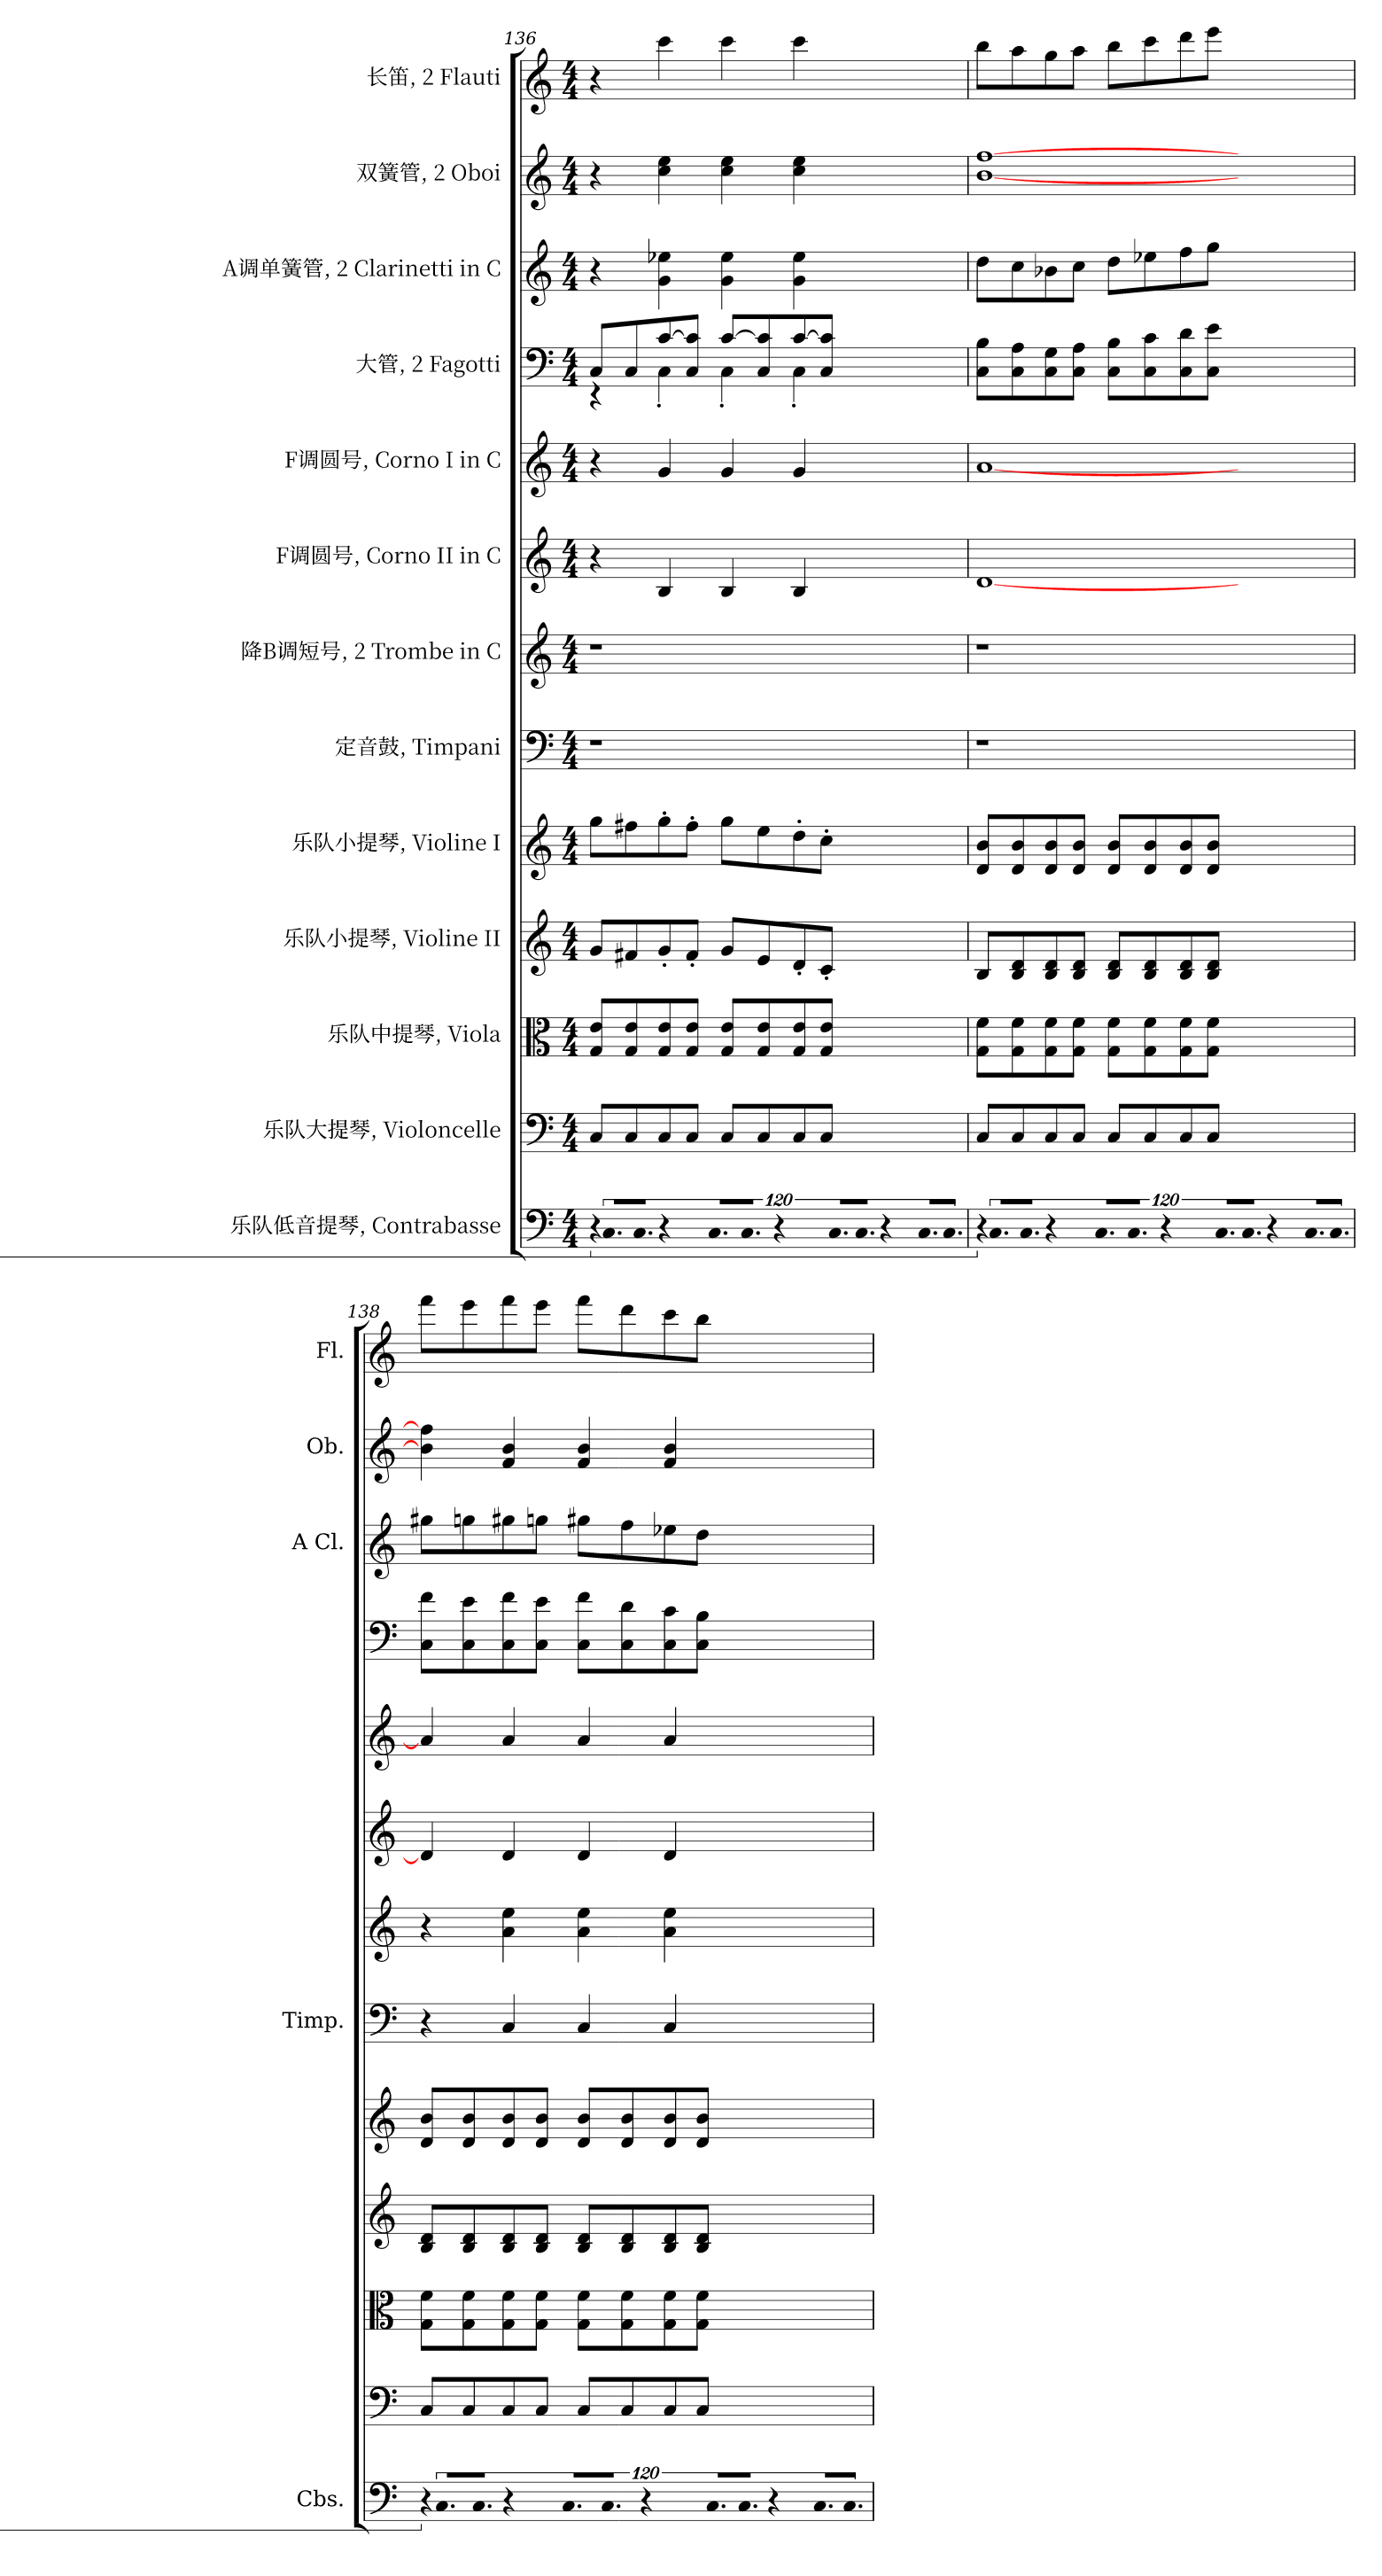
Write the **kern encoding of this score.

**kern	**kern	**kern	**kern	**kern	**kern	**kern	**kern	**kern	**kern	**kern	**kern	**kern
*part13	*part12	*part11	*part10	*part9	*part8	*part7	*part6	*part5	*part4	*part3	*part2	*part1
*staff13	*staff12	*staff11	*staff10	*staff9	*staff8	*staff7	*staff6	*staff5	*staff4	*staff3	*staff2	*staff1
*I"乐队低音提琴, Contrabasse	*I"乐队大提琴, Violoncelle	*I"乐队中提琴, Viola	*I"乐队小提琴, Violine II	*I"乐队小提琴, Violine I	*I"定音鼓, Timpani	*I"降B调短号, 2 Trombe in C	*I"F调圆号, Corno II in C	*I"F调圆号, Corno I in C	*I"大管, 2 Fagotti	*I"A调单簧管, 2 Clarinetti in C	*I"双簧管, 2 Oboi	*I"长笛, 2 Flauti
*I'Cbs.	*	*	*	*	*I'Timp.	*	*	*	*	*I'A Cl.	*I'Ob.	*I'Fl.
*clefF4	*clefF4	*clefC3	*clefG2	*clefG2	*clefF4	*clefG2	*clefG2	*clefG2	*clefF4	*clefG2	*clefG2	*clefG2
*ITrd7c12	*	*	*	*	*	*ITrd1c2	*ITrd4c7	*ITrd4c7	*	*ITrd2c3	*	*
*k[]	*k[]	*k[]	*k[]	*k[]	*k[]	*k[b-e-]	*k[b-]	*k[b-]	*k[]	*k[f#c#g#]	*k[]	*k[]
*M4/4	*M4/4	*M4/4	*M4/4	*M4/4	*M4/4	*M4/4	*M4/4	*M4/4	*M4/4	*M4/4	*M4/4	*M4/4
*MM198	*MM198	*MM198	*MM198	*MM198	*MM198	*MM198	*MM198	*MM198	*MM198	*MM198	*MM198	*MM198
=136	=136	=136	=136	=136	=136	=136	=136	=136	=136	=136	=136	=136
!LO:N:vis=32	!	!	!	!	!	!	!	!	!	!	!	!
*	*	*	*	*	*	*	*	*	*^	*	*	*
640%23r	8C/L	8G/ 8e/L	8g/L	8gg\L	1r	1r	4r	4r	8C/L	4r	4r	4r	4r
!LO:N:vis=16.	!	!	!	!	!	!	!	!	!	!	!	!	!
960%103CC/LL	.	.	.	.	.	.	.	.	.	.	.	.	.
.	8C/	8G/ 8e/	8f#X/	8ff#X\	.	.	.	.	8C/	.	.	.	.
!LO:N:vis=16.	!	!	!	!	!	!	!	!	!	!	!	!	!
960%103CC/JJ	.	.	.	.	.	.	.	.	.	.	.	.	.
.	8C/	8G/ 8e/	8g'/	8gg'\	.	.	4E/	4c/	[8c/	4C'\	4e\ 4ccn\	4cc\ 4ee\	4ccc\
!LO:N:vis=32	!	!	!	!	!	!	!	!	!	!	!	!	!
640%23r	.	.	.	.	.	.	.	.	.	.	.	.	.
!LO:N:vis=16.	!	!	!	!	!	!	!	!	!	!	!	!	!
960%103CC/LL	.	.	.	.	.	.	.	.	.	.	.	.	.
.	8C/J	8G/ 8e/J	8f#'/J	8ff#'\J	.	.	.	.	8C/ 8c/]J	.	.	.	.
!LO:N:vis=16.	!	!	!	!	!	!	!	!	!	!	!	!	!
960%103CC/JJ	.	.	.	.	.	.	.	.	.	.	.	.	.
*	*	*	*	*	*	*	*	*	*	*	*	*	*MM213
.	8C/L	8G/ 8e/L	8g/L	8gg\L	.	.	4E/	4c/	[8c/L	4C'\	4e\ 4cc\	4cc\ 4ee\	4ccc\
!LO:N:vis=32	!	!	!	!	!	!	!	!	!	!	!	!	!
640%23r	.	.	.	.	.	.	.	.	.	.	.	.	.
!LO:N:vis=16.	!	!	!	!	!	!	!	!	!	!	!	!	!
960%103CC/LL	.	.	.	.	.	.	.	.	.	.	.	.	.
.	8C/	8G/ 8e/	8e/	8ee\	.	.	.	.	8C/ 8c/]	.	.	.	.
!LO:N:vis=16.	!	!	!	!	!	!	!	!	!	!	!	!	!
960%103CC/JJ	.	.	.	.	.	.	.	.	.	.	.	.	.
.	8C/	8G/ 8e/	8d'/	8dd'\	.	.	4E/	4c/	[8c/	4C'\	4e\ 4cc\	4cc\ 4ee\	4ccc\
!LO:N:vis=32	!	!	!	!	!	!	!	!	!	!	!	!	!
640%23r	.	.	.	.	.	.	.	.	.	.	.	.	.
!LO:N:vis=16.	!	!	!	!	!	!	!	!	!	!	!	!	!
960%103CC/LL	.	.	.	.	.	.	.	.	.	.	.	.	.
.	8C/J	8G/ 8e/J	8c'/J	8cc'\J	.	.	.	.	8C/ 8c/]J	.	.	.	.
!LO:N:vis=16.	!	!	!	!	!	!	!	!	!	!	!	!	!
960%103CC/JJ	.	.	.	.	.	.	.	.	.	.	.	.	.
.	480ryy	480ryy	480ryy	480ryy	480ryy	480ryy	480ryy	480ryy	480ryy	480ryy	480ryy	480ryy	480ryy
*	*	*	*	*	*	*	*	*	*v	*v	*	*	*
!!LO:PB:g=z
=137	=137	=137	=137	=137	=137	=137	=137	=137	=137	=137	=137	=137
*	*	*	*	*	*	*	*	*	*	*	*	*MM198
*	*	*	*	*	*	*	*	*	*^	*	*	*
!LO:N:vis=32	!	!	!	!	!	!	!	!	!	!	!	!	!
*	*	*	*	*	*	*	*	*	*v	*v	*	*	*
640%23r	8C/L	8G\ 8f\L	8B/L	8d/ 8b/L	1r	1r	[1G	[1d	8C\ 8B\L	8b\L	[1b [1ff	8bb\L
!LO:N:vis=16.	!	!	!	!	!	!	!	!	!	!	!	!
960%103CC/LL	.	.	.	.	.	.	.	.	.	.	.	.
.	8C/	8G\ 8f\	8B/ 8d/	8d/ 8b/	.	.	.	.	8C\ 8A\	8a\	.	8aa\
!LO:N:vis=16.	!	!	!	!	!	!	!	!	!	!	!	!
960%103CC/JJ	.	.	.	.	.	.	.	.	.	.	.	.
.	8C/	8G\ 8f\	8B/ 8d/	8d/ 8b/	.	.	.	.	8C\ 8G\	8gn\	.	8gg\
!LO:N:vis=32	!	!	!	!	!	!	!	!	!	!	!	!
640%23r	.	.	.	.	.	.	.	.	.	.	.	.
!LO:N:vis=16.	!	!	!	!	!	!	!	!	!	!	!	!
960%103CC/LL	.	.	.	.	.	.	.	.	.	.	.	.
.	8C/J	8G\ 8f\J	8B/ 8d/J	8d/ 8b/J	.	.	.	.	8C\ 8A\J	8a\J	.	8aa\J
!LO:N:vis=16.	!	!	!	!	!	!	!	!	!	!	!	!
960%103CC/JJ	.	.	.	.	.	.	.	.	.	.	.	.
*	*	*	*	*	*	*	*	*	*	*	*	*MM213
.	8C/L	8G\ 8f\L	8B/ 8d/L	8d/ 8b/L	.	.	.	.	8C\ 8B\L	8b\L	.	8bb\L
!LO:N:vis=32	!	!	!	!	!	!	!	!	!	!	!	!
640%23r	.	.	.	.	.	.	.	.	.	.	.	.
!LO:N:vis=16.	!	!	!	!	!	!	!	!	!	!	!	!
960%103CC/LL	.	.	.	.	.	.	.	.	.	.	.	.
.	8C/	8G\ 8f\	8B/ 8d/	8d/ 8b/	.	.	.	.	8C\ 8c\	8ccn\	.	8ccc\
!LO:N:vis=16.	!	!	!	!	!	!	!	!	!	!	!	!
960%103CC/JJ	.	.	.	.	.	.	.	.	.	.	.	.
.	8C/	8G\ 8f\	8B/ 8d/	8d/ 8b/	.	.	.	.	8C\ 8d\	8dd\	.	8ddd\
!LO:N:vis=32	!	!	!	!	!	!	!	!	!	!	!	!
640%23r	.	.	.	.	.	.	.	.	.	.	.	.
!LO:N:vis=16.	!	!	!	!	!	!	!	!	!	!	!	!
960%103CC/LL	.	.	.	.	.	.	.	.	.	.	.	.
.	8C/J	8G\ 8f\J	8B/ 8d/J	8d/ 8b/J	.	.	.	.	8C\ 8e\J	8ee\J	.	8eee\J
!LO:N:vis=16.	!	!	!	!	!	!	!	!	!	!	!	!
960%103CC/JJ	.	.	.	.	.	.	.	.	.	.	.	.
.	480ryy	480ryy	480ryy	480ryy	480ryy	480ryy	480ryy	480ryy	480ryy	480ryy	480ryy	480ryy
=138	=138	=138	=138	=138	=138	=138	=138	=138	=138	=138	=138	=138
*	*	*	*	*	*	*	*	*	*	*	*	*MM198
!LO:N:vis=32	!	!	!	!	!	!	!	!	!	!	!	!
640%23r	8C/L	8G\ 8f\L	8B/ 8d/L	8d/ 8b/L	4r	4r	4G/]	4d/]	8C\ 8f\L	8ee#X\L	4b\] 4ff\]	8fff\L
!LO:N:vis=16.	!	!	!	!	!	!	!	!	!	!	!	!
960%103CC/LL	.	.	.	.	.	.	.	.	.	.	.	.
.	8C/	8G\ 8f\	8B/ 8d/	8d/ 8b/	.	.	.	.	8C\ 8e\	8een\	.	8eee\
!LO:N:vis=16.	!	!	!	!	!	!	!	!	!	!	!	!
960%103CC/JJ	.	.	.	.	.	.	.	.	.	.	.	.
.	8C/	8G\ 8f\	8B/ 8d/	8d/ 8b/	4C/	4g\ 4dd\	4G/	4d/	8C\ 8f\	8ee#X\	4f/ 4b/	8fff\
!LO:N:vis=32	!	!	!	!	!	!	!	!	!	!	!	!
640%23r	.	.	.	.	.	.	.	.	.	.	.	.
!LO:N:vis=16.	!	!	!	!	!	!	!	!	!	!	!	!
960%103CC/LL	.	.	.	.	.	.	.	.	.	.	.	.
.	8C/J	8G\ 8f\J	8B/ 8d/J	8d/ 8b/J	.	.	.	.	8C\ 8e\J	8een\J	.	8eee\J
!LO:N:vis=16.	!	!	!	!	!	!	!	!	!	!	!	!
960%103CC/JJ	.	.	.	.	.	.	.	.	.	.	.	.
*	*	*	*	*	*	*	*	*	*	*	*	*MM213
.	8C/L	8G\ 8f\L	8B/ 8d/L	8d/ 8b/L	4C/	4g\ 4dd\	4G/	4d/	8C\ 8f\L	8ee#X\L	4f/ 4b/	8fff\L
!LO:N:vis=32	!	!	!	!	!	!	!	!	!	!	!	!
640%23r	.	.	.	.	.	.	.	.	.	.	.	.
!LO:N:vis=16.	!	!	!	!	!	!	!	!	!	!	!	!
960%103CC/LL	.	.	.	.	.	.	.	.	.	.	.	.
.	8C/	8G\ 8f\	8B/ 8d/	8d/ 8b/	.	.	.	.	8C\ 8d\	8dd\	.	8ddd\
!LO:N:vis=16.	!	!	!	!	!	!	!	!	!	!	!	!
960%103CC/JJ	.	.	.	.	.	.	.	.	.	.	.	.
.	8C/	8G\ 8f\	8B/ 8d/	8d/ 8b/	4C/	4g\ 4dd\	4G/	4d/	8C\ 8c\	8ccn\	4f/ 4b/	8ccc\
!LO:N:vis=32	!	!	!	!	!	!	!	!	!	!	!	!
640%23r	.	.	.	.	.	.	.	.	.	.	.	.
!LO:N:vis=16.	!	!	!	!	!	!	!	!	!	!	!	!
960%103CC/LL	.	.	.	.	.	.	.	.	.	.	.	.
.	8C/J	8G\ 8f\J	8B/ 8d/J	8d/ 8b/J	.	.	.	.	8C\ 8B\J	8b\J	.	8bb\J
!LO:N:vis=16.	!	!	!	!	!	!	!	!	!	!	!	!
960%103CC/JJ	.	.	.	.	.	.	.	.	.	.	.	.
.	480ryy	480ryy	480ryy	480ryy	480ryy	480ryy	480ryy	480ryy	480ryy	480ryy	480ryy	480ryy
=	=	=	=	=	=	=	=	=	=	=	=	=
*-	*-	*-	*-	*-	*-	*-	*-	*-	*-	*-	*-	*-
